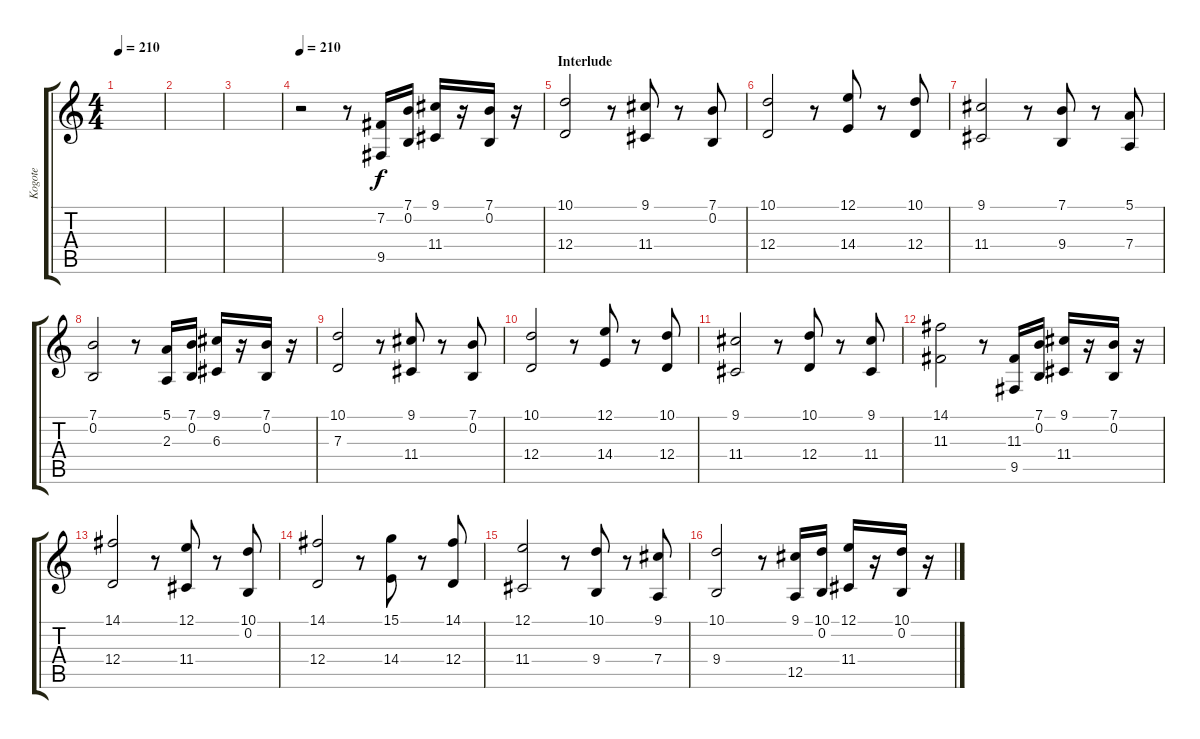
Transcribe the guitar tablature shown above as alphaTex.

\track ("Kogote" "Kogote") {instrument brasssection}
\staff {score tabs}
\tuning (E4 B3 G3 D3 A2 E2) {hide}
\ts (4 4)
\tempo 210
\clef g2
\ks c
|
|
|
\tempo 210
r.2 r.8 (7.2 9.5).16 (7.1 0.2).16 (9.1 11.4).16 r.16 (7.1 0.2).16 r.16 |
\section ("" "Interlude")
(10.1 12.4).2 r.8 (9.1 11.4).8 r.8 (7.1 0.2).8 |
(10.1 12.4).2 r.8 (12.1 14.4).8 r.8 (10.1 12.4).8 |
(9.1 11.4).2 r.8 (7.1 9.4).8 r.8 (5.1 7.4).8 |
(7.1 0.2).2 r.8 (5.1 2.3).16 (7.1 0.2).16 (9.1 6.3).16 r.16 (7.1 0.2).16 r.16 |
(10.1 7.3).2 r.8 (9.1 11.4).8 r.8 (7.1 0.2).8 |
(10.1 12.4).2 r.8 (12.1 14.4).8 r.8 (10.1 12.4).8 |
(9.1 11.4).2 r.8 (10.1 12.4).8 r.8 (9.1 11.4).8 |
(14.1 11.3).2 r.8 (11.3 9.5).16 (7.1 0.2).16 (9.1 11.4).16 r.16 (7.1 0.2).16 r.16 |
(14.1 12.4).2 r.8 (12.1 11.4).8 r.8 (10.1 0.2).8 |
(14.1 12.4).2 r.8 (15.1 14.4).8 r.8 (14.1 12.4).8 |
(12.1 11.4).2 r.8 (10.1 9.4).8 r.8 (9.1 7.4).8 |
(10.1 9.4).2 r.8 (9.1 12.5).16 (10.1 0.2).16 (12.1 11.4).16 r.16 (10.1 0.2).16 r.16
